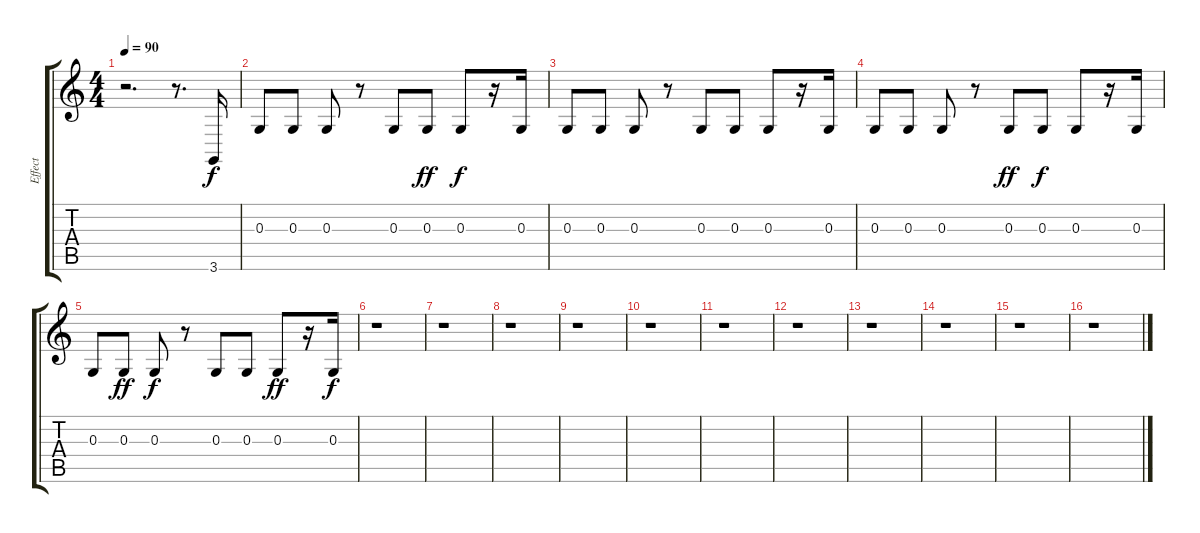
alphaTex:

\track ("Effect" "Effect") {instrument breathnoise}
\staff {score tabs}
\tuning (E4 B3 G3 D3 A2 E2) {hide}
\ts (4 4)
\tempo 90
\clef g2
\ks c
r.2{d dy f instrument breathnoise} r.8{d} 3.6.16{instrument breathnoise} |
0.3.8 0.3.8 0.3.8 r.8 0.3.8 0.3.8{dy ff} 0.3.8{dy f} r.16 0.3.16 |
0.3.8 0.3.8 0.3.8 r.8 0.3.8 0.3.8 0.3.8 r.16 0.3.16 |
0.3.8 0.3.8 0.3.8 r.8 0.3.8{dy ff} 0.3.8{dy f} 0.3.8 r.16 0.3.16 |
0.3.8 0.3.8{dy ff} 0.3.8{dy f} r.8 0.3.8 0.3.8 0.3.8{dy ff} r.16 0.3.16{dy f} |
r.1 |
r.1 |
r.1 |
r.1 |
r.1 |
r.1 |
r.1 |
r.1 |
r.1 |
r.1 |
r.1
